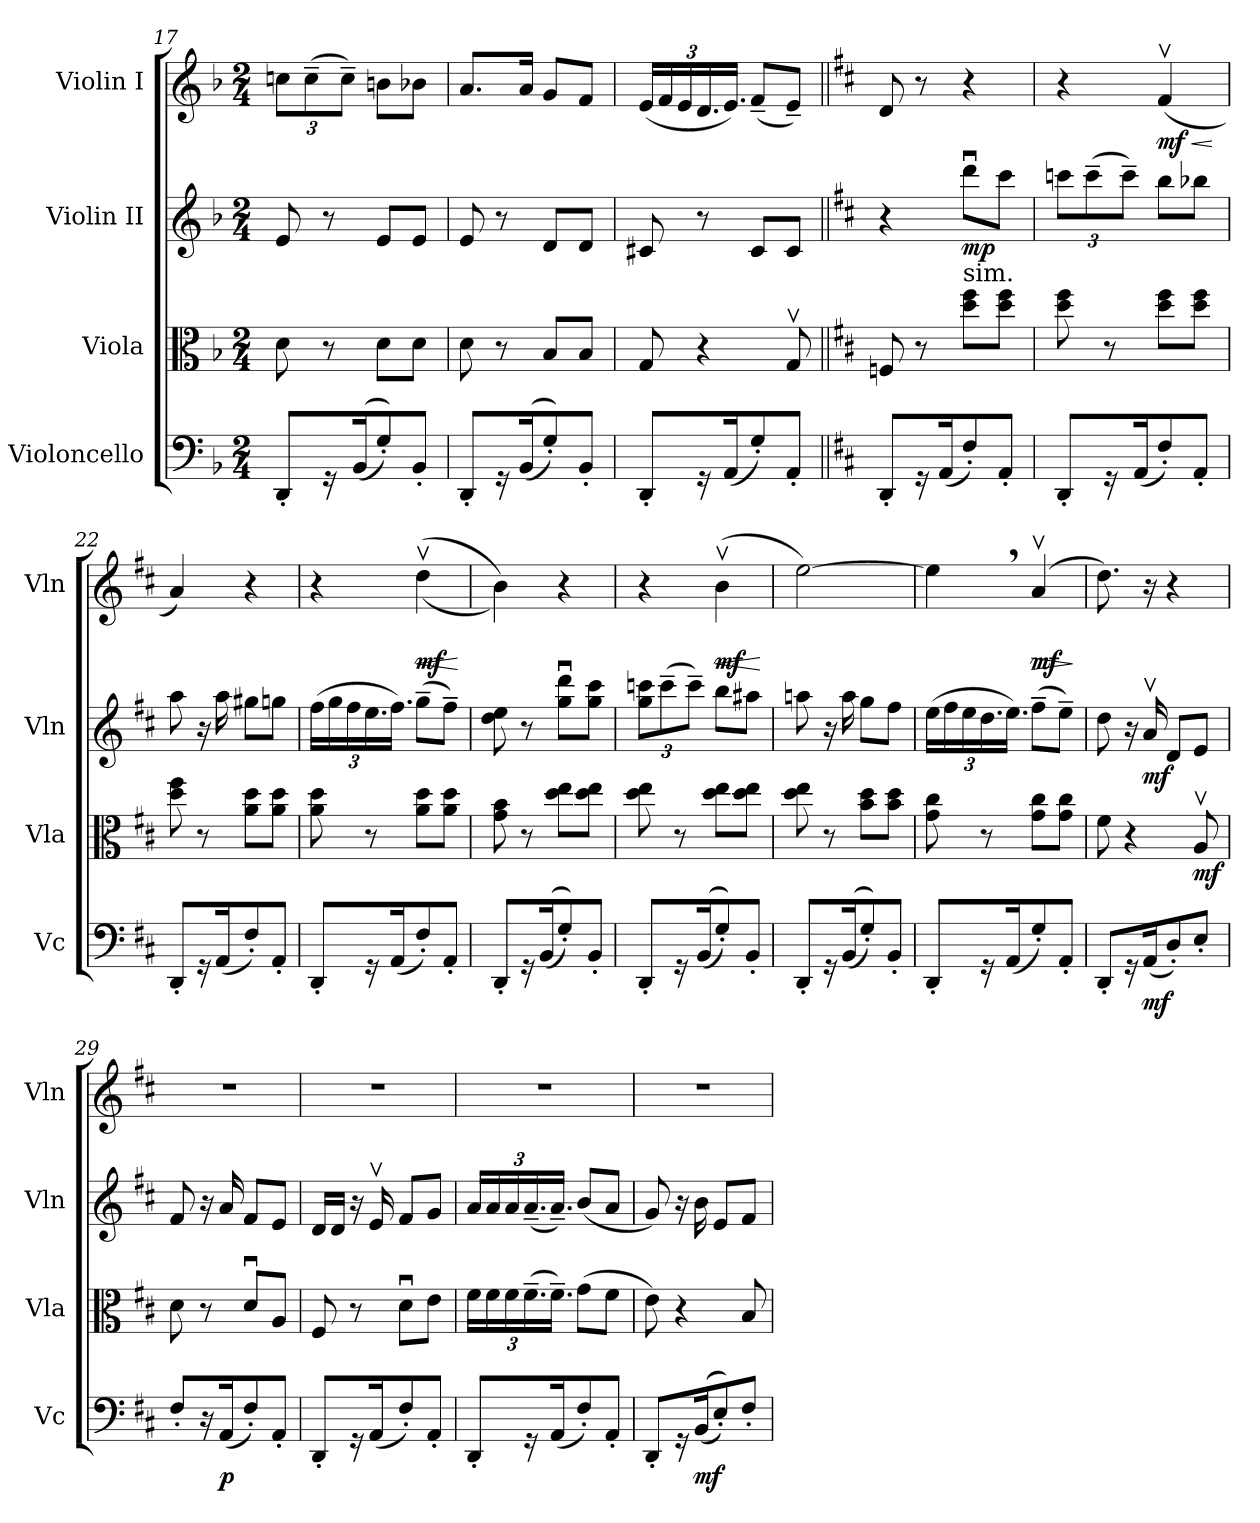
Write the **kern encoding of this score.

**kern	**dynam	**kern	**dynam	**kern	**dynam	**kern	**dynam
*part4	*part4	*part3	*part3	*part2	*part2	*part1	*part1
*staff4	*staff4	*staff3	*staff3	*staff2	*staff2	*staff1	*staff1
*I"Violoncello	*	*I"Viola	*	*I"Violin II	*	*I"Violin I	*
*I'Vc	*	*I'Vla	*	*I'Vln	*	*I'Vln	*
*clefF4	*	*clefC3	*	*clefG2	*	*clefG2	*
*k[b-]	*	*k[b-]	*	*k[b-]	*	*k[b-]	*
*M2/4	*	*M2/4	*	*M2/4	*	*M2/4	*
*	*	*	*	*	*	*Xbrackettup	*
=17	=17	=17	=17	=17	=17	=17	=17
8DD'/L	.	8d\	.	8e/	.	12ccni\L	.
.	.	.	.	.	.	(12cc~\	.
16r	.	8r	.	8r	.	.	.
.	.	.	.	.	.	12cc~\J)	.
((16BB-/K	.	.	.	.	.	.	.
8G'/))	.	8d\L	.	8e/L	.	8bn\L	.
8BB-'/J	.	8d\J	.	8e/J	.	8b-X\J	.
=18	=18	=18	=18	=18	=18	=18	=18
8DD'/L	.	8d\	.	8e/	.	8.a/L	.
16r	.	8r	.	8r	.	.	.
((16BB-/K	.	.	.	.	.	16a/Jk	.
8G'/))	.	8B-/L	.	8d/L	.	8g/L	.
8BB-'/J	.	8B-/J	.	8d/J	.	8f/J	.
=19	=19	=19	=19	=19	=19	=19	=19
8DD'/L	.	8G/	.	8c#X/	.	(24e/LL	.
.	.	.	.	.	.	24f/	.
.	.	.	.	.	.	24e/	.
16r	.	4r	.	8r	.	24.d/	.
(16AA/K	.	.	.	.	.	24.e/JJ)	.
8G'/)	.	.	.	8c#/L	.	(8f~/L	.
8AA'/J	.	8Gv/	.	8c#/J	.	8e~/J)	.
!!LO:LB:g=z
=20||	=20||	=20||	=20||	=20||	=20||	=20||	=20||
*k[f#c#]	*	*k[f#c#]	*	*k[f#c#]	*	*k[f#c#]	*
8DD'/L	.	8Fn/	.	4r	.	8d/	.
16r	.	8r	.	.	.	8r	.
(16AA/K	.	.	.	.	.	.	.
!	!	!LO:TX:a:t=sim.	!	!	!	!	!
!	!	!	!	!	!LO:DY:b	!	!
8F#'/)	.	8dd\ 8ff#\L	.	8dddu\L	mp	4r	.
8AA'/J	.	8dd\ 8ff#\J	.	8ccc#\J	.	.	.
=21	=21	=21	=21	=21	=21	=21	=21
*	*	*	*	*Xbrackettup	*	*	*
8DD'/L	.	8dd\ 8ff#\	.	12cccn\L	.	4r	.
.	.	.	.	(12ccc~\	.	.	.
16r	.	8r	.	.	.	.	.
.	.	.	.	12ccc~\J)	.	.	.
(16AA/K	.	.	.	.	.	.	.
!	!	!	!	!	!	!	!LO:HP:b
!	!	!	!	!	!	!	!LO:DY:n=1:b
8F#'/)	.	8dd\ 8ff#\L	.	8bb\L	.	(4f#v/	< mf
8AA'/J	.	8dd\ 8ff#\J	.	8bb-X\J	.	.	.
.	.	.	.	.	.	.	[
=22	=22	=22	=22	=22	=22	=22	=22
8DD'/L	.	8dd\ 8ff#\	.	8aa\	.	4a/)	.
16r	.	8r	.	16r	.	.	.
(16AA/K	.	.	.	16aa\	.	.	.
8F#'/)	.	8a\ 8dd\L	.	8gg#X\L	.	4r	.
8AA'/J	.	8a\ 8dd\J	.	8ggn\J	.	.	.
=23	=23	=23	=23	=23	=23	=23	=23
8DD'/L	.	8a\ 8dd\	.	(24ff#\LL	.	4r	.
.	.	.	.	24gg\	.	.	.
.	.	.	.	24ff#\	.	.	.
16r	.	8r	.	24.ee\	.	.	.
(16AA/K	.	.	.	24.ff#\JJ)	.	.	.
!	!	!	!	!	!	!	!LO:HP:b
!	!	!	!	!	!	!	!LO:DY:n=1:b
8F#'/)	.	8a\ 8dd\L	.	(8gg~\L	.	((4ddv\	< mf
8AA'/J	.	8a\ 8dd\J	.	8ff#~\J)	.	.	.
.	.	.	.	.	.	.	[
=24	=24	=24	=24	=24	=24	=24	=24
8DD'/L	.	8g\ 8b\	.	8dd\ 8ee\	.	4b\))	.
16r	.	8r	.	8r	.	.	.
((16BB/K	.	.	.	.	.	.	.
8G'/))	.	8dd\ 8ee\L	.	8gg\u 8ddd\uL	.	4r	.
8BB'/J	.	8dd\ 8ee\J	.	8gg\ 8ccc#\J	.	.	.
!!LO:PB:g=z
=25	=25	=25	=25	=25	=25	=25	=25
8DD'/L	.	8dd\ 8ee\	.	12gg\ 12cccn\L	.	4r	.
.	.	.	.	(12ccc~\	.	.	.
16r	.	8r	.	.	.	.	.
.	.	.	.	12ccc~\J)	.	.	.
((16BB/K	.	.	.	.	.	.	.
!	!	!	!	!	!	!	!LO:HP:b
!	!	!	!	!	!	!	!LO:DY:n=1:b
8G'/))	.	8dd\ 8ee\L	.	8bb\L	.	(4bv\	< mf
8BB'/J	.	8dd\ 8ee\J	.	8aa#X\J	.	.	.
.	.	.	.	.	.	.	[
=26	=26	=26	=26	=26	=26	=26	=26
8DD'/L	.	8dd\ 8ee\	.	8aani\	.	[2ee\)	.
16r	.	8r	.	16r	.	.	.
((16BB/K	.	.	.	16aa\	.	.	.
8G'/))	.	8b\ 8dd\L	.	8gg\L	.	.	.
8BB'/J	.	8b\ 8dd\J	.	8ff#\J	.	.	.
=27	=27	=27	=27	=27	=27	=27	=27
8DD'/L	.	8g\ 8cc#\	.	(24ee\LL	.	4ee,\]	.
.	.	.	.	24ff#\	.	.	.
.	.	.	.	24ee\	.	.	.
16r	.	8r	.	24.dd\	.	.	.
(16AA/K	.	.	.	24.ee\JJ)	.	.	.
!	!	!	!	!	!	!	!LO:HP:b
!	!	!	!	!	!	!	!LO:DY:n=1:b
8G'/)	.	8g\ 8cc#\L	.	(8ff#~\L	.	(4av/	> mf
8AA'/J	.	8g\ 8cc#\J	.	8ee~\J)	.	.	.
.	.	.	.	.	.	.	]
=28	=28	=28	=28	=28	=28	=28	=28
8DD'/L	.	8f#\	.	8dd\	.	8.dd\)	.
16r	.	4r	.	16r	.	.	.
!	!LO:DY:b	!	!	!	!LO:DY:b	!	!
(16AA/K	mf	.	.	16av/	mf	16r	.
8D'/)	.	.	.	8d/L	.	4r	.
!	!	!	!LO:DY:b	!	!	!	!
8E'/J	.	8Av/	mf	8e/J	.	.	.
=29	=29	=29	=29	=29	=29	=29	=29
8F#'/L	.	8d\	.	8f#/	.	2r	.
16r	.	8r	.	16r	.	.	.
!	!LO:DY:b	!	!	!	!	!	!
(16AA/K	p	.	.	16a/	.	.	.
8F#'/)	.	8du/L	.	8f#/L	.	.	.
8AA'/J	.	8A/J	.	8e/J	.	.	.
=30	=30	=30	=30	=30	=30	=30	=30
8DD'/L	.	8F#/	.	16d/LL	.	2r	.
.	.	.	.	16d/JJ	.	.	.
16r	.	8r	.	16r	.	.	.
(16AA/K	.	.	.	16ev/	.	.	.
8F#'/)	.	8du\L	.	8f#/L	.	.	.
8AA'/J	.	8e\J	.	8g/J	.	.	.
!!LO:LB:g=z
=31	=31	=31	=31	=31	=31	=31	=31
*	*	*Xbrackettup	*	*	*	*	*
8DD'/L	.	24f#\LL	.	24a/LL	.	2r	.
.	.	24f#\	.	24a/	.	.	.
.	.	24f#\	.	24a/	.	.	.
16r	.	(24.f#~\	.	(24.a~/	.	.	.
(16AA/K	.	24.f#~\JJ)	.	24.a~/JJ)	.	.	.
8F#'/)	.	(8g\L	.	(8b/L	.	.	.
8AA'/J	.	8f#\J	.	8a/J	.	.	.
=32	=32	=32	=32	=32	=32	=32	=32
8DD'/L	.	8e\)	.	8g/)	.	2r	.
16r	.	4r	.	16r	.	.	.
!	!LO:DY:b	!	!	!	!	!	!
((16BB/K	mf	.	.	16b\	.	.	.
8E'/))	.	.	.	8e/L	.	.	.
8F#'/J	.	8B/	.	8f#/J	.	.	.
=	=	=	=	=	=	=	=
*-	*-	*-	*-	*-	*-	*-	*-
